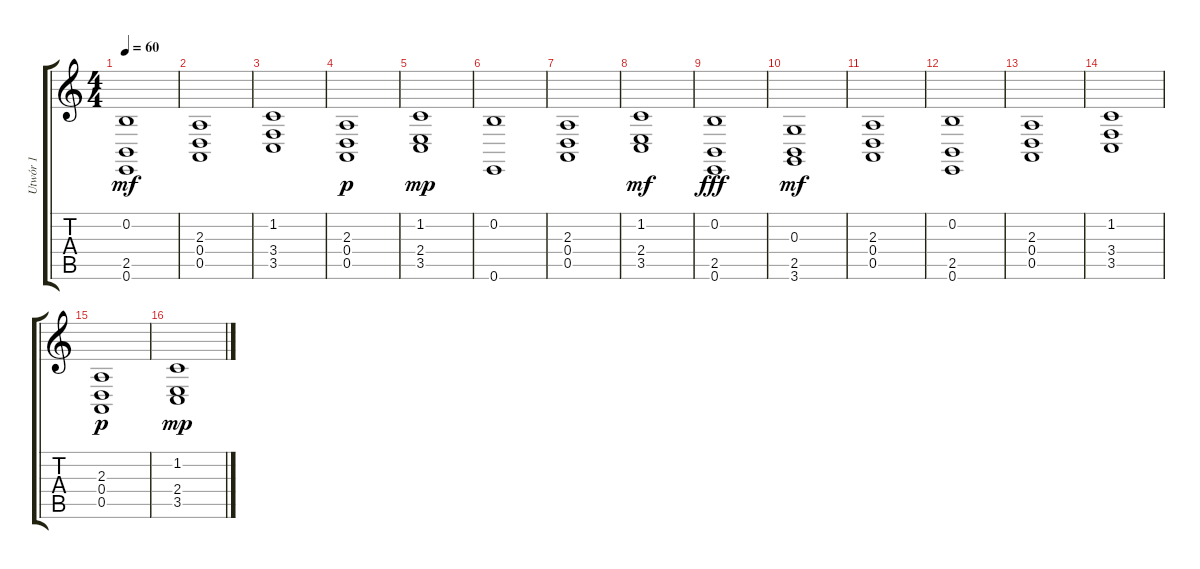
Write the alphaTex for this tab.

\track ("Utwór 1" "Utwór 1") {instrument pad8sweep}
\staff {score tabs}
\tuning (E4 B3 G3 D3 A2 E2) {hide}
\ts (4 4)
\tempo 60
\clef g2
\ks c
(0.2 2.5 0.6).1{dy mf} |
(2.3 0.4 0.5).1 |
(1.2 3.4 3.5).1{volume 16} |
(2.3 0.4 0.5).1{dy p} |
(1.2 2.4 3.5).1{dy mp} |
(0.2 0.6).1 |
(2.3 0.4 0.5).1 |
(1.2 2.4 3.5).1{dy mf} |
(0.2 2.5 0.6).1{dy fff} |
(0.3 2.5 3.6).1{dy mf} |
(2.3 0.4 0.5).1 |
(0.2 2.5 0.6).1 |
(2.3 0.4 0.5).1 |
(1.2 3.4 3.5).1{volume 16} |
(2.3 0.4 0.5).1{dy p} |
(1.2 2.4 3.5).1{dy mp}
